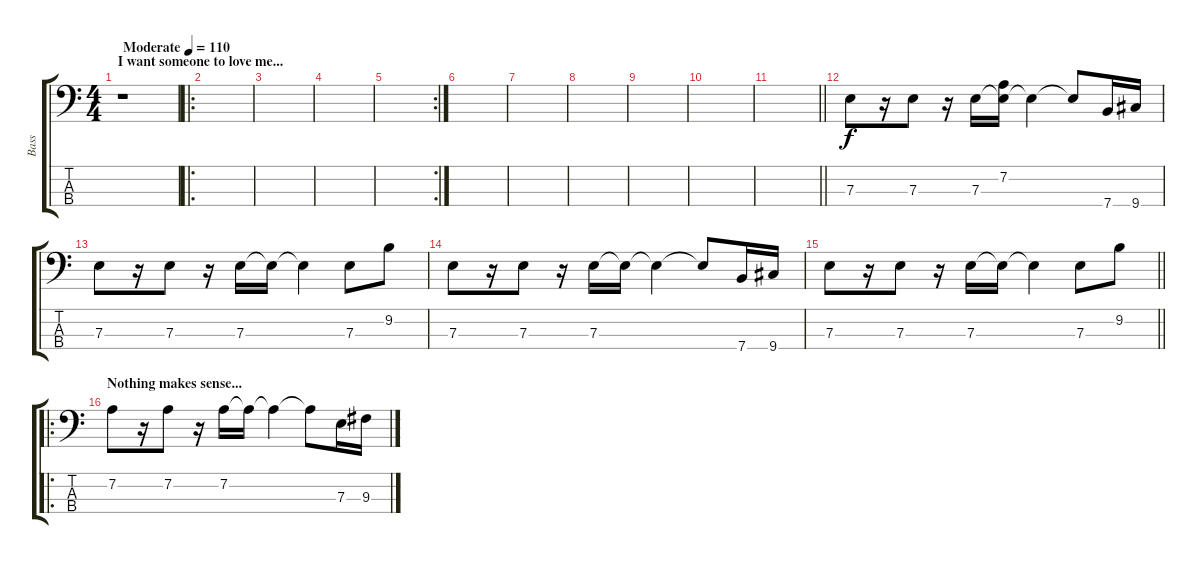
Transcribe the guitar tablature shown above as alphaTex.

\track ("Bass" "Bass") {instrument electricbassfinger}
\staff {score tabs}
\tuning (G2 D2 A1 E1) {hide}
\ts (4 4)
\section ("" "I want someone to love me...")
\tempo (110 "Moderate")
\clef f4
\ks c
r.1{dy f instrument electricbassfinger} |
\ro
|
|
|
\rc 2
|
|
|
|
|
|
\barLineRight lightlight
|
7.3.8 r.16 7.3.8 r.16 7.3.16 (7.2 7.3{t}).16 7.3{t}.4 7.3{t}.8 7.4.16 9.4.16 |
7.3.8 r.16 7.3.8 r.16 7.3.16 7.3{t}.16 7.3{t}.4 7.3.8 9.2.8 |
7.3.8 r.16 7.3.8 r.16 7.3.16 7.3{t}.16 7.3{t}.4 7.3{t}.8 7.4.16 9.4.16 |
\barLineRight lightlight
7.3.8 r.16 7.3.8 r.16 7.3.16 7.3{t}.16 7.3{t}.4 7.3.8 9.2.8 |
\ro
\section ("" "Nothing makes sense...")
7.2.8 r.16 7.2.8 r.16 7.2.16 7.2{t}.16 7.2{t}.4 7.2{t}.8 7.3.16 9.3.16
